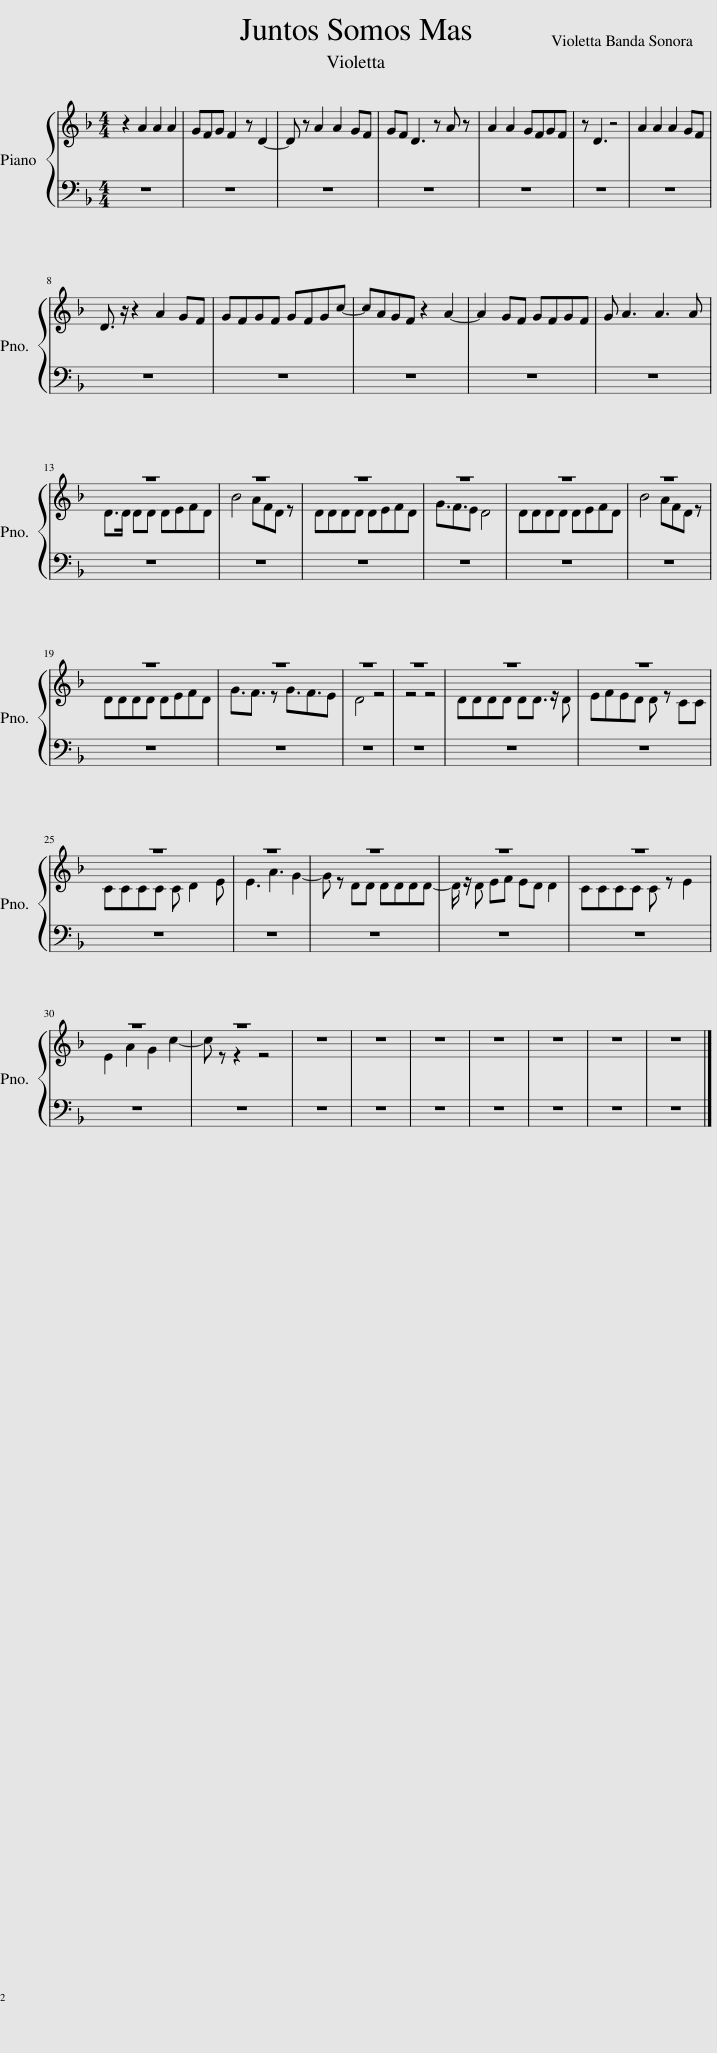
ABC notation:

X:1
%%score ( 1 2 )
L:1/8
M:4/4
I:linebreak $
K:F
V:1 treble
V:2 treble
V:1
 z2 A2 A2 A2 | GFG F2 z D2- | D z A2 A2 GF | GF D3 z A z | A2 A2 GFGF | %5
 z D3 z4 | A2 A2 A2 GF |$ D3/2 z/ z2 A2 GF | GFGF GFGc- | cAGF z2 A2- | %10
 A2 GF GFGF | G A3 A3 A |$ z8 | z8 | z8 | %15
 z8 | z8 | z8 |$ z8 | z8 | %20
 z8!D.C.! | z8 | z8 | z8 |$ z8 | %25
 z8 | z8 | z8 | z8 |$ z8 | %30
 z8 | z8 | z8 | z8 | z8 | %35
 z8 | z8 | z8 |] %38
V:2
 x8 | x8 | x8 | x8 | x8 | %5
 x8 | x8 |$ x8 | x8 | x8 | %10
 x8 | x8 |$ D>D DD DEFD | B4 AFD z | DDDD DEFD | %15
 G3/2F3/2E D4 | DDDD DEFD | B4 AFD z |$ DDDD DEFD | G3/2F3/2 z G3/2F3/2E | %20
 D4 z4 | z4 z4 | DDDD DD3/2 z/ D | EFED D z CC |$ CCCC C D2 E | %25
 E3 A3 G2- | G z DD DDDD- | D/ z/ D EF ED D2 | CCCC C z E2 |$ E2 A2 G2 c2- | %30
 c z z2 z4 | x8 | x8 | x8 | x8 | %35
 x8 | x8 | x8 |] %38
